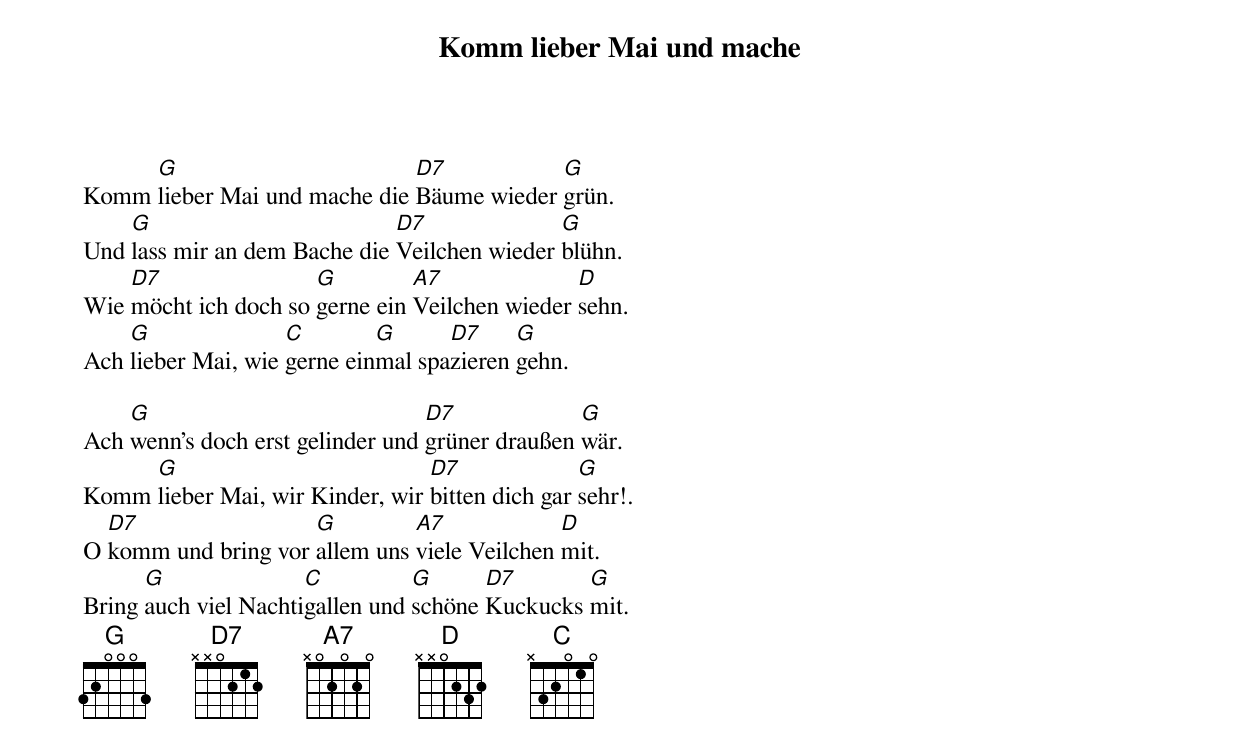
Komm lieber Mai und mache

     G                        D7           G
Komm lieber Mai und mache die Bäume wieder grün.
    G                         D7              G
Und lass mir an dem Bache die Veilchen wieder blühn.
    D7                G         A7              D
Wie möcht ich doch so gerne ein Veilchen wieder sehn.
    G               C        G      D7     G
Ach lieber Mai, wie gerne einmal spazieren gehn.

    G                             D7             G
Ach wenn's doch erst gelinder und grüner draußen wär.
     G                           D7              G
Komm lieber Mai, wir Kinder, wir bitten dich gar sehr!.
  D7                 G         A7             D
O komm und bring vor allem uns viele Veilchen mit.
      G               C          G      D7       G
Bring auch viel Nachtigallen und schöne Kuckucks mit.
